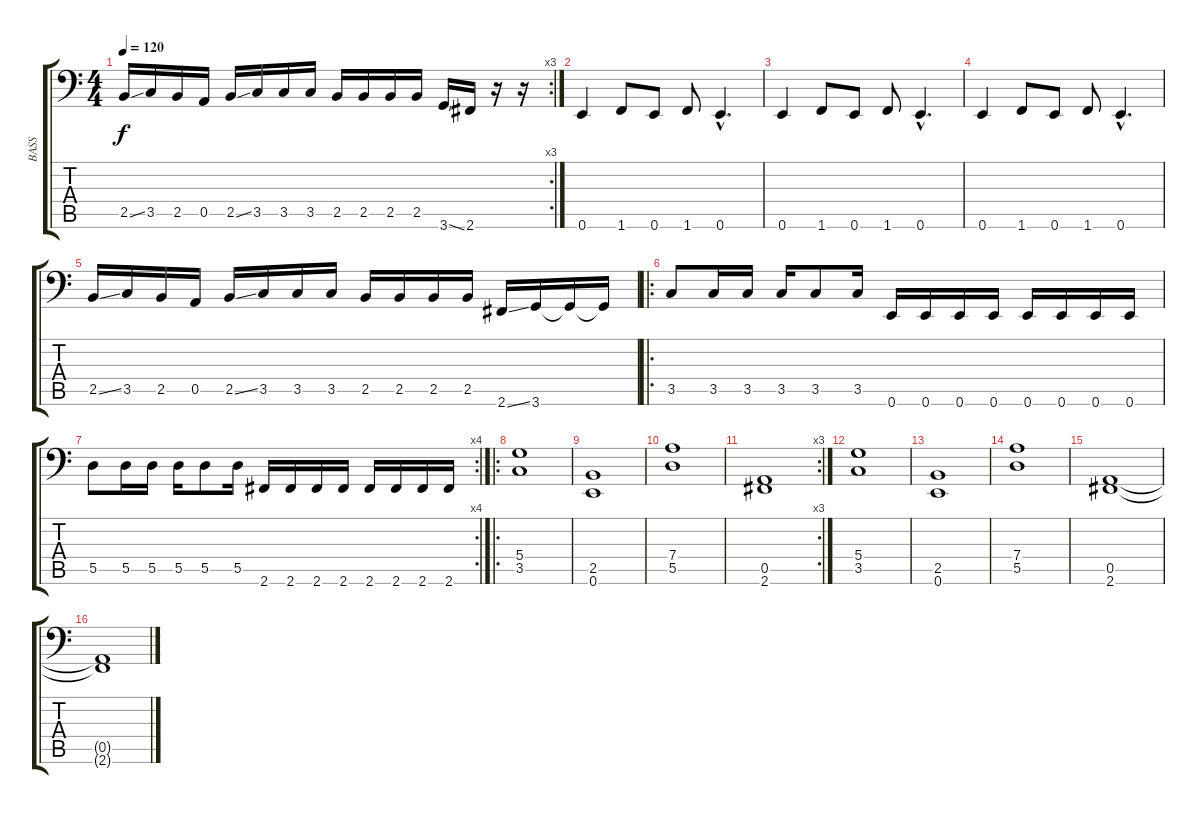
\track ("BASS" "BASS") {instrument electricbasspick}
\staff {score tabs}
\tuning (E3 B2 G2 D2 A1 E1) {hide}
\rc 3
\ts (4 4)
\tempo 120
\clef f4
\ks c
2.5{ss}.16{dy f} 3.5.16 2.5.16 0.5.16 2.5{ss}.16 3.5.16 3.5.16 3.5.16 2.5.16 2.5.16 2.5.16 2.5.16 3.6{ss}.16 2.6.16 r.16 r.16 |
0.6.4 1.6.8 0.6.8 1.6.8 0.6{hac}.4{d} |
0.6.4 1.6.8 0.6.8 1.6.8 0.6{hac}.4{d} |
0.6.4 1.6.8 0.6.8 1.6.8 0.6{hac}.4{d} |
2.5{ss}.16 3.5.16 2.5.16 0.5.16 2.5{ss}.16 3.5.16 3.5.16 3.5.16 2.5.16 2.5.16 2.5.16 2.5.16 2.6{ss}.16 3.6.16 3.6{t}.16 3.6{t}.16 |
\ro
3.5.8 3.5.16 3.5.16 3.5.16 3.5.8 3.5.16 0.6.16 0.6.16 0.6.16 0.6.16 0.6.16 0.6.16 0.6.16 0.6.16 |
\rc 4
5.5.8 5.5.16 5.5.16 5.5.16 5.5.8 5.5.16 2.6.16 2.6.16 2.6.16 2.6.16 2.6.16 2.6.16 2.6.16 2.6.16 |
\ro
(5.4 3.5).1{instrument drawbarorgan} |
(2.5 0.6).1 |
(7.4 5.5).1 |
\rc 3
(0.5 2.6).1 |
(5.4 3.5).1{volume 13 instrument drawbarorgan} |
(2.5 0.6).1{volume 11} |
(7.4 5.5).1{volume 9} |
(0.5 2.6).1{volume 0} |
(0.5{t} 2.6{t}).1
